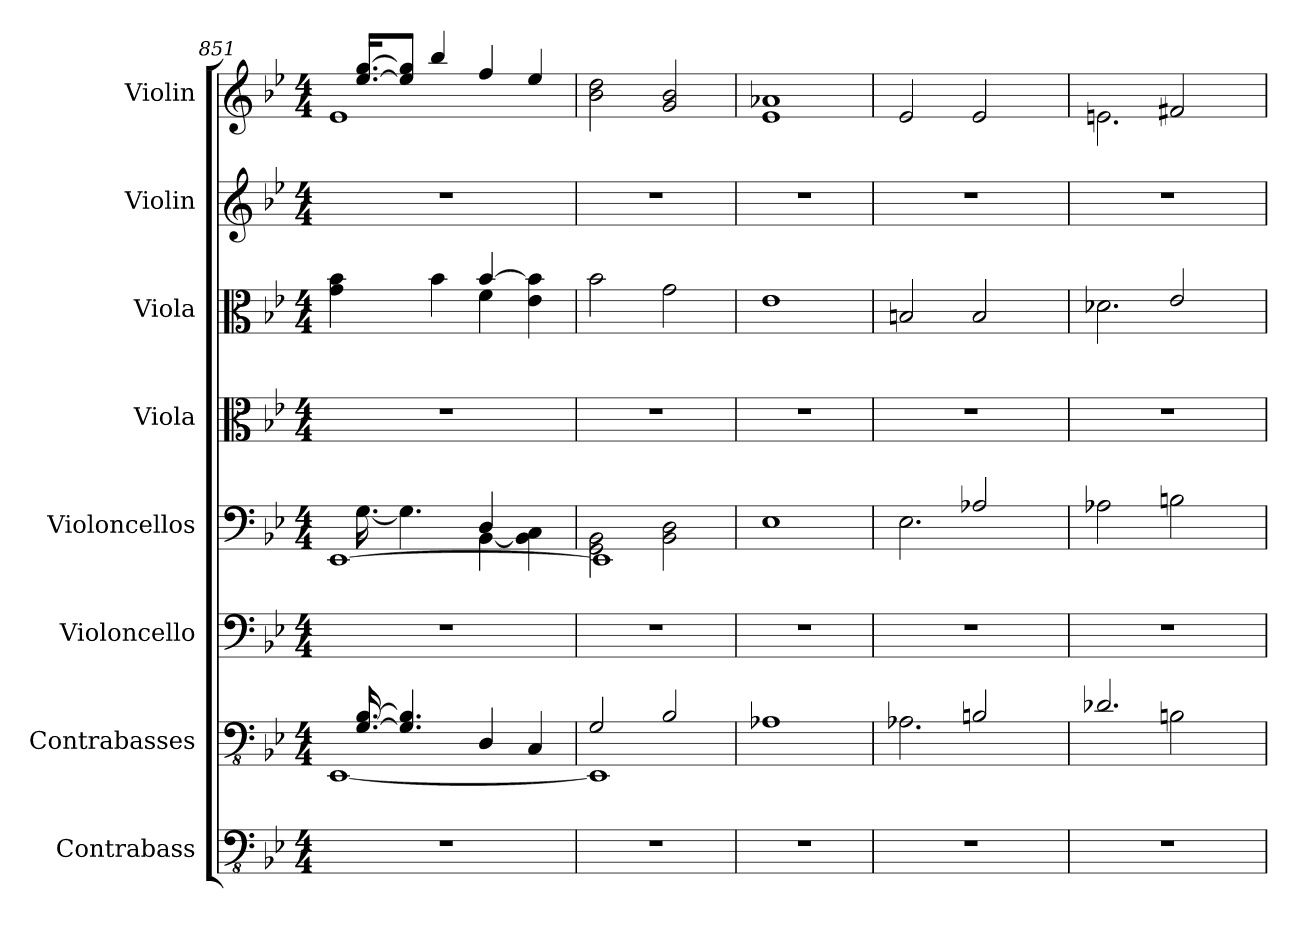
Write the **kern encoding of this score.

**kern	**kern	**kern	**kern	**kern	**kern	**kern	**kern
*part8	*part7	*part6	*part5	*part4	*part3	*part2	*part1
*staff8	*staff7	*staff6	*staff5	*staff4	*staff3	*staff2	*staff1
*I"Contrabass	*I"Contrabasses	*I"Violoncello	*I"Violoncellos	*I"Viola	*I"Viola	*I"Violin	*I"Violin
*I'Cb.	*I'Cbs.	*I'Vc.	*I'Vcs.	*I'Vla.	*I'Vla.	*I'Vln.	*I'Vln.
!!LO:PB:g=z
*clefFv4	*clefFv4	*clefF4	*clefF4	*clefC3	*clefC3	*clefG2	*clefG2
*ITrd7c12	*	*	*	*	*	*	*
*k[b-e-]	*k[b-e-]	*k[b-e-]	*k[b-e-]	*k[b-e-]	*k[b-e-]	*k[b-e-]	*k[b-e-]
*M4/4	*M4/4	*M4/4	*M4/4	*M4/4	*M4/4	*M4/4	*M4/4
=851	=851	=851	=851	=851	=851	=851	=851
*	*^	*	*^	*	*^	*	*^
*	*	*	*	*	*^	*	*	*	*	*	*
1r	32ryy	[1EEE-	1r	2ryy	32ryy	[1EE-	1r	4g\ 4b-\	2ryy	1r	32ryy	1e-
.	[16.GG/ [16.BB-/	.	.	.	[16.G\	.	.	.	.	.	[16.ee-/ [16.gg/KL	.
.	4.GG/] 4.BB-/]	.	.	.	4.G\]	.	.	.	.	.	8ee-/] 8gg/]J	.
.	.	.	.	.	.	.	.	4b-\	.	.	4bb-/	.
.	4DD/	.	.	4D/	[4BB-\	.	.	[4b-/	4f\	.	4ff/	.
.	4CC/	.	.	4ryy	4BB-\] 4C\	.	.	4e-\ 4b-\]	4ryy	.	4ee-/	.
*	*	*	*	*	*	*	*	*v	*v	*	*v	*v
=852	=852	=852	=852	=852	=852	=852	=852	=852	=852	=852
1r	2GG/	1EEE-]	1r	1ryy	2GG\ 2BB-\	1EE-]	1r	2b-\	1r	2b-\ 2dd\
.	2BB-/	.	.	.	2BB-\ 2D\	.	.	2g\	.	2g/ 2b-/
*	*v	*v	*	*v	*v	*v	*	*	*	*
=853	=853	=853	=853	=853	=853	=853	=853
1r	1AA-X	1r	1E-	1r	1e-	1r	1e- 1a-X
=854	=854	=854	=854	=854	=854	=854	=854
*	*^	*	*^	*	*	*	*
1r	2ryy	2.AA-X\	1r	2ryy	2.E-\	1r	2Bn/	1r	2e-/
.	2BBn/	.	.	2A-X/	.	.	2B/	.	2e-/
.	.	4ryy	.	.	4ryy	.	.	.	.
*	*	*	*	*v	*v	*	*	*	*
=855	=855	=855	=855	=855	=855	=855	=855	=855
*	*	*	*	*	*	*^	*	*^
1r	2.D-X/	2ryy	1r	2A-X\	1r	2ryy	2.d-X\	1r	2ryy	2.en\
.	.	2BBn\	.	2Bn\	.	2e-/	.	.	2f#X/	.
.	4ryy	.	.	.	.	.	4ryy	.	.	4ryy
*	*v	*v	*	*	*	*v	*v	*	*v	*v
=	=	=	=	=	=	=	=
*-	*-	*-	*-	*-	*-	*-	*-
